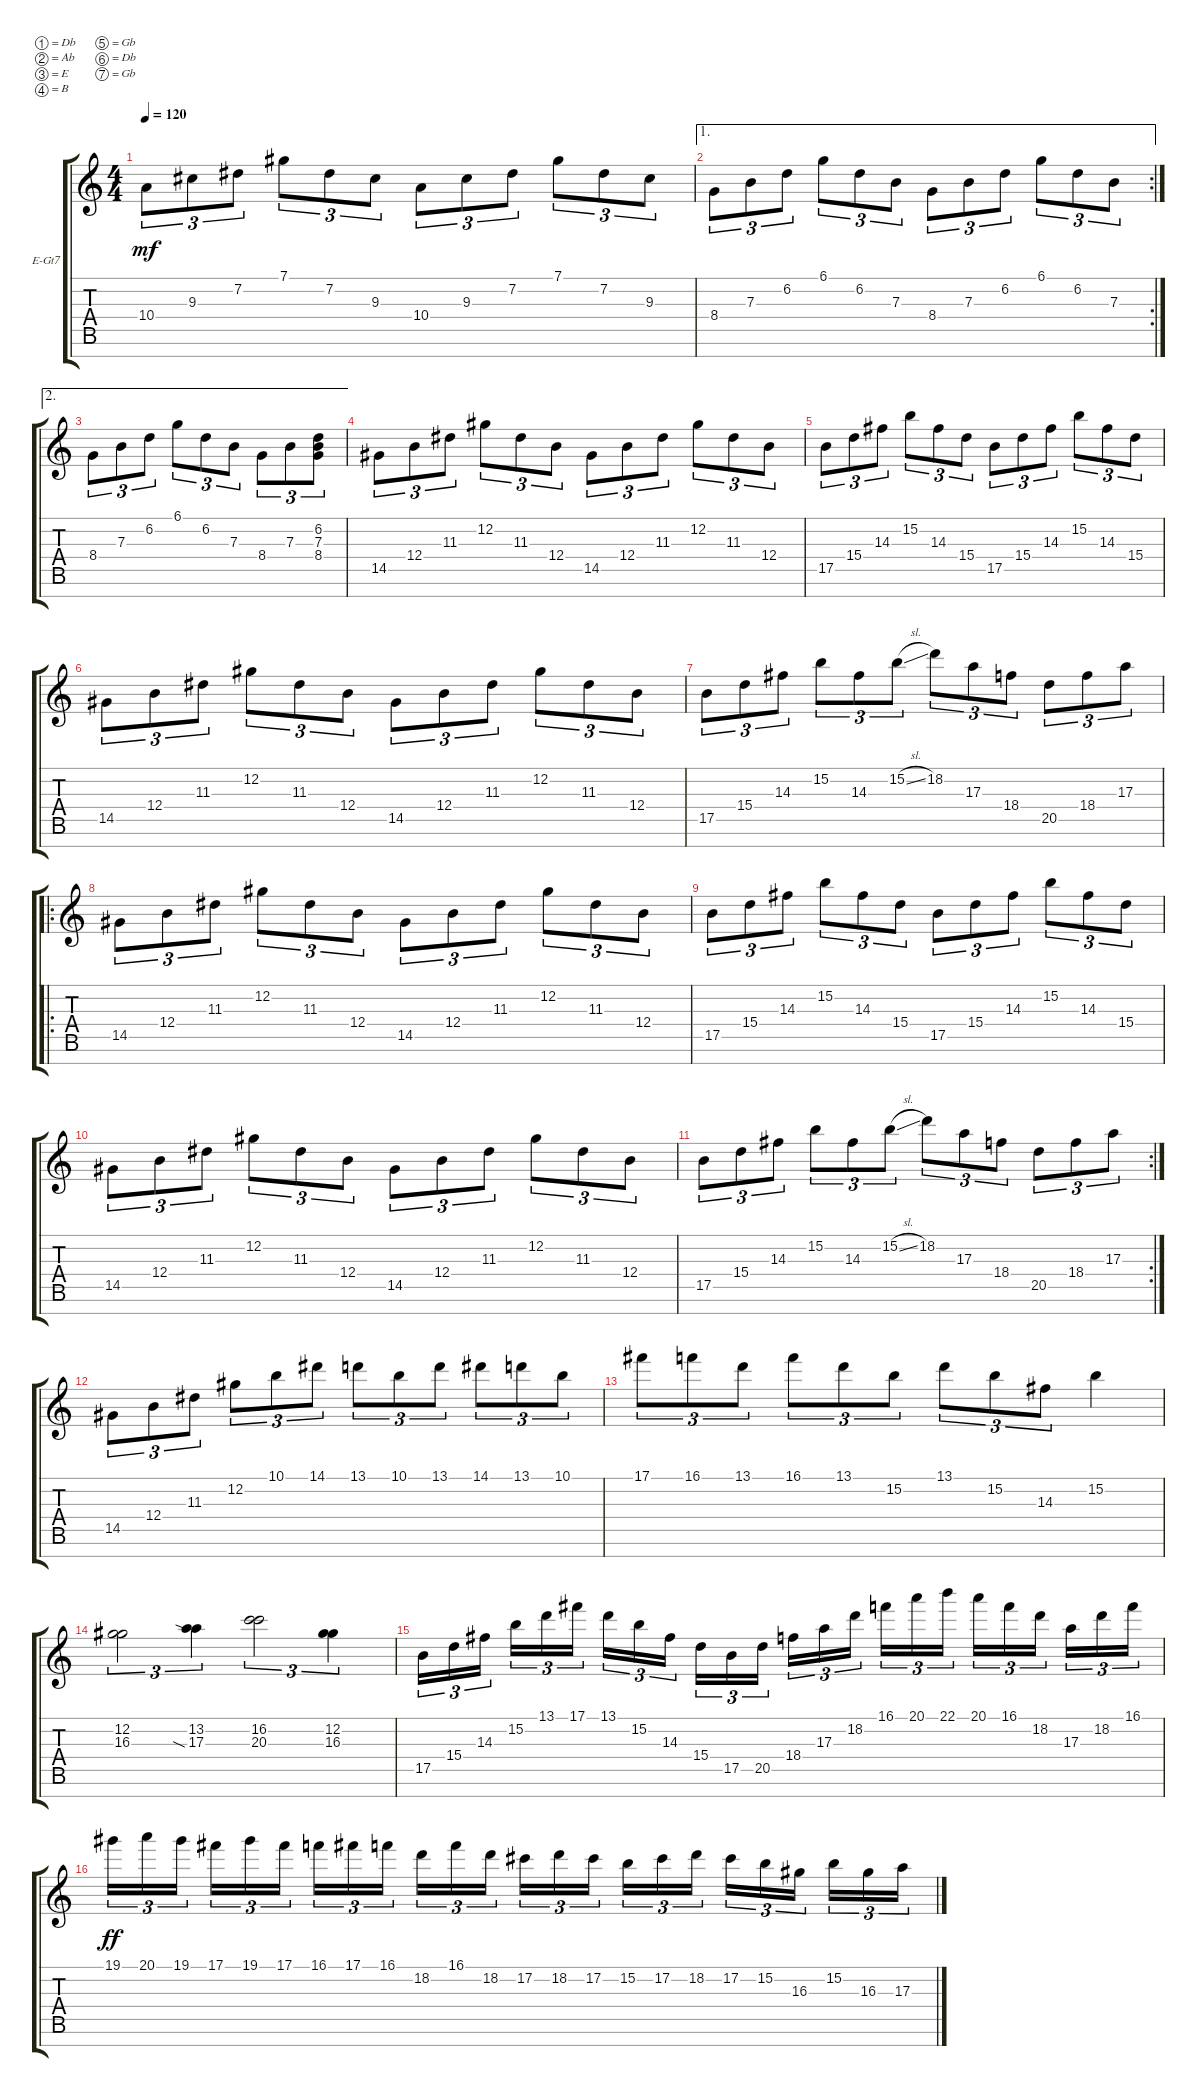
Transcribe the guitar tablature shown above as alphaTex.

\defaultSystemsLayout 4
\bracketExtendMode groupsimilarinstruments
\firstSystemTrackNameOrientation horizontal
\otherSystemsTrackNameOrientation horizontal
\track ("Electric Guitar" "E-Gt7") {instrument distortionguitar}
\staff {score tabs}
\tuning (Db4 Ab3 E3 B2 Gb2 Db2 Gb1)
\ts (4 4)
\tempo 120
\clef g2
\ks c
10.4.8{tu (3 2) dy mf} 9.3.8{tu (3 2)} 7.2.8{tu (3 2)} 7.1.8{tu (3 2)} 7.2.8{tu (3 2)} 9.3.8{tu (3 2)} 10.4.8{tu (3 2)} 9.3.8{tu (3 2)} 7.2.8{tu (3 2)} 7.1.8{tu (3 2)} 7.2.8{tu (3 2)} 9.3.8{tu (3 2)} |
\ae 1
\rc 2
8.4.8{tu (3 2)} 7.3.8{tu (3 2)} 6.2.8{tu (3 2)} 6.1.8{tu (3 2)} 6.2.8{tu (3 2)} 7.3.8{tu (3 2)} 8.4.8{tu (3 2)} 7.3.8{tu (3 2)} 6.2.8{tu (3 2)} 6.1.8{tu (3 2)} 6.2.8{tu (3 2)} 7.3.8{tu (3 2)} |
\ae 2
8.4.8{tu (3 2)} 7.3.8{tu (3 2)} 6.2.8{tu (3 2)} 6.1.8{tu (3 2)} 6.2.8{tu (3 2)} 7.3.8{tu (3 2)} 8.4.8{tu (3 2)} 7.3.8{tu (3 2)} (8.4 7.3 6.2).8{tu (3 2)} |
14.5.8{tu (3 2)} 12.4.8{tu (3 2)} 11.3.8{tu (3 2)} 12.2.8{tu (3 2)} 11.3.8{tu (3 2)} 12.4.8{tu (3 2)} 14.5.8{tu (3 2)} 12.4.8{tu (3 2)} 11.3.8{tu (3 2)} 12.2.8{tu (3 2)} 11.3.8{tu (3 2)} 12.4.8{tu (3 2)} |
17.5.8{tu (3 2)} 15.4.8{tu (3 2)} 14.3.8{tu (3 2)} 15.2.8{tu (3 2)} 14.3.8{tu (3 2)} 15.4.8{tu (3 2)} 17.5.8{tu (3 2)} 15.4.8{tu (3 2)} 14.3.8{tu (3 2)} 15.2.8{tu (3 2)} 14.3.8{tu (3 2)} 15.4.8{tu (3 2)} |
14.5.8{tu (3 2)} 12.4.8{tu (3 2)} 11.3.8{tu (3 2)} 12.2.8{tu (3 2)} 11.3.8{tu (3 2)} 12.4.8{tu (3 2)} 14.5.8{tu (3 2)} 12.4.8{tu (3 2)} 11.3.8{tu (3 2)} 12.2.8{tu (3 2)} 11.3.8{tu (3 2)} 12.4.8{tu (3 2)} |
17.5.8{tu (3 2)} 15.4.8{tu (3 2)} 14.3.8{tu (3 2)} 15.2.8{tu (3 2)} 14.3.8{tu (3 2)} 15.2{sl}.8{tu (3 2)} 18.2.8{tu (3 2)} 17.3.8{tu (3 2)} 18.4.8{tu (3 2)} 20.5.8{tu (3 2)} 18.4.8{tu (3 2)} 17.3.8{tu (3 2)} |
\ro
14.5.8{tu (3 2)} 12.4.8{tu (3 2)} 11.3.8{tu (3 2)} 12.2.8{tu (3 2)} 11.3.8{tu (3 2)} 12.4.8{tu (3 2)} 14.5.8{tu (3 2)} 12.4.8{tu (3 2)} 11.3.8{tu (3 2)} 12.2.8{tu (3 2)} 11.3.8{tu (3 2)} 12.4.8{tu (3 2)} |
17.5.8{tu (3 2)} 15.4.8{tu (3 2)} 14.3.8{tu (3 2)} 15.2.8{tu (3 2)} 14.3.8{tu (3 2)} 15.4.8{tu (3 2)} 17.5.8{tu (3 2)} 15.4.8{tu (3 2)} 14.3.8{tu (3 2)} 15.2.8{tu (3 2)} 14.3.8{tu (3 2)} 15.4.8{tu (3 2)} |
14.5.8{tu (3 2)} 12.4.8{tu (3 2)} 11.3.8{tu (3 2)} 12.2.8{tu (3 2)} 11.3.8{tu (3 2)} 12.4.8{tu (3 2)} 14.5.8{tu (3 2)} 12.4.8{tu (3 2)} 11.3.8{tu (3 2)} 12.2.8{tu (3 2)} 11.3.8{tu (3 2)} 12.4.8{tu (3 2)} |
\rc 2
17.5.8{tu (3 2)} 15.4.8{tu (3 2)} 14.3.8{tu (3 2)} 15.2.8{tu (3 2)} 14.3.8{tu (3 2)} 15.2{sl}.8{tu (3 2)} 18.2.8{tu (3 2)} 17.3.8{tu (3 2)} 18.4.8{tu (3 2)} 20.5.8{tu (3 2)} 18.4.8{tu (3 2)} 17.3.8{tu (3 2)} |
14.5.8{tu (3 2)} 12.4.8{tu (3 2)} 11.3.8{tu (3 2)} 12.2.8{tu (3 2)} 10.1.8{tu (3 2)} 14.1.8{tu (3 2)} 13.1.8{tu (3 2)} 10.1.8{tu (3 2)} 13.1.8{tu (3 2)} 14.1.8{tu (3 2)} 13.1.8{tu (3 2)} 10.1.8{tu (3 2)} |
17.1.8{tu (3 2)} 16.1.8{tu (3 2)} 13.1.8{tu (3 2)} 16.1.8{tu (3 2)} 13.1.8{tu (3 2)} 15.2.8{tu (3 2)} 13.1.8{tu (3 2)} 15.2.8{tu (3 2)} 14.3.8{tu (3 2)} 15.2.4 |
(16.3 12.2).2{tu (3 2)} (17.3{sia} 13.2).4{tu (3 2)} (20.3 16.2).2{tu (3 2)} (16.3 12.2).4{tu (3 2)} |
17.5.16{tu (3 2)} 15.4.16{tu (3 2)} 14.3.16{tu (3 2)} 15.2.16{tu (3 2)} 13.1.16{tu (3 2)} 17.1.16{tu (3 2)} 13.1.16{tu (3 2)} 15.2.16{tu (3 2)} 14.3.16{tu (3 2)} 15.4.16{tu (3 2)} 17.5.16{tu (3 2)} 20.5.16{tu (3 2)} 18.4.16{tu (3 2)} 17.3.16{tu (3 2)} 18.2.16{tu (3 2)} 16.1.16{tu (3 2)} 20.1.16{tu (3 2)} 22.1.16{tu (3 2)} 20.1.16{tu (3 2)} 16.1.16{tu (3 2)} 18.2.16{tu (3 2)} 17.3.16{tu (3 2)} 18.2.16{tu (3 2)} 16.1.16{tu (3 2)} |
19.1.16{tu (3 2) dy ff} 20.1.16{tu (3 2)} 19.1.16{tu (3 2)} 17.1.16{tu (3 2)} 19.1.16{tu (3 2)} 17.1.16{tu (3 2)} 16.1.16{tu (3 2)} 17.1.16{tu (3 2)} 16.1.16{tu (3 2)} 18.2.16{tu (3 2)} 16.1.16{tu (3 2)} 18.2.16{tu (3 2)} 17.2.16{tu (3 2)} 18.2.16{tu (3 2)} 17.2.16{tu (3 2)} 15.2.16{tu (3 2)} 17.2.16{tu (3 2)} 18.2.16{tu (3 2)} 17.2.16{tu (3 2)} 15.2.16{tu (3 2)} 16.3.16{tu (3 2)} 15.2.16{tu (3 2)} 16.3.16{tu (3 2)} 17.3.16{tu (3 2)}
